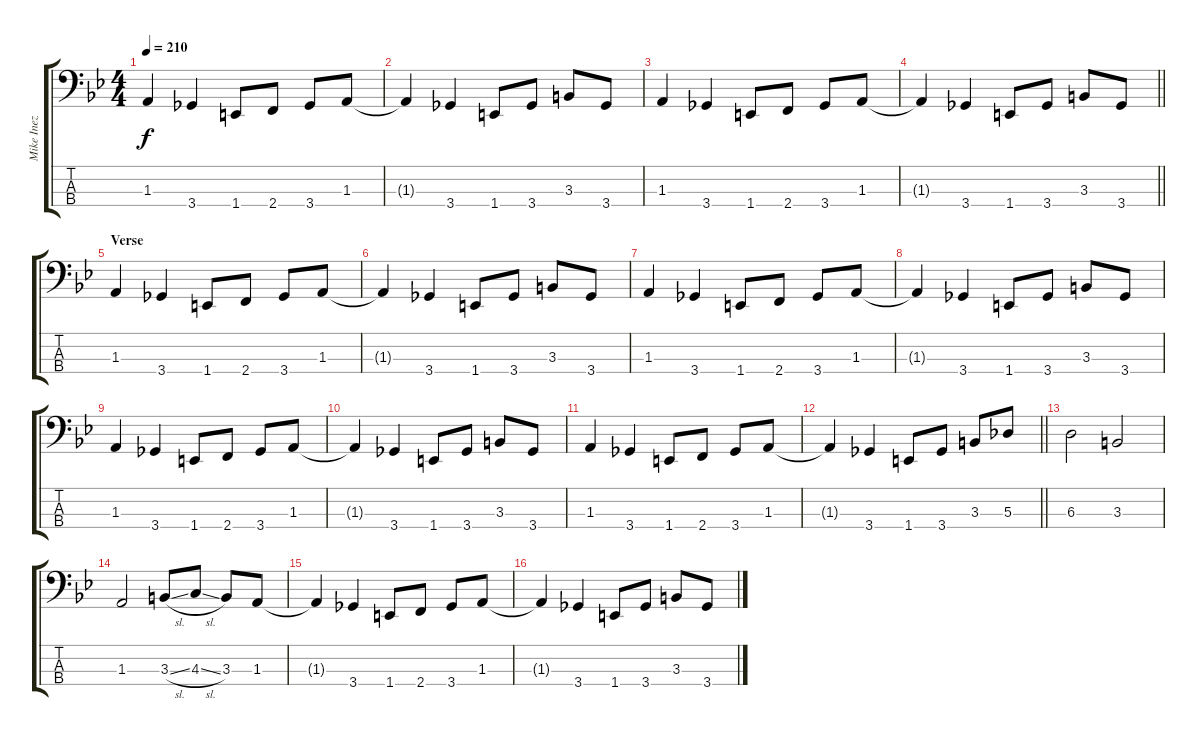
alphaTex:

\track ("Mike Inez - Bass" "Mike Inez ") {instrument electricbasspick}
\staff {score tabs}
\tuning (Gb2 Db2 Ab1 Eb1) {hide}
\ts (4 4)
\tempo 210
\clef f4
\ks bb
1.3.4{dy f} 3.4.4 1.4.8 2.4.8 3.4.8 1.3.8 |
1.3{t}.4 3.4.4 1.4.8 3.4.8 3.3.8 3.4.8 |
1.3.4 3.4.4 1.4.8 2.4.8 3.4.8 1.3.8 |
\barLineRight lightlight
1.3{t}.4 3.4.4 1.4.8 3.4.8 3.3.8 3.4.8 |
\section ("" "Verse")
1.3.4 3.4.4 1.4.8 2.4.8 3.4.8 1.3.8 |
1.3{t}.4 3.4.4 1.4.8 3.4.8 3.3.8 3.4.8 |
1.3.4 3.4.4 1.4.8 2.4.8 3.4.8 1.3.8 |
1.3{t}.4 3.4.4 1.4.8 3.4.8 3.3.8 3.4.8 |
1.3.4 3.4.4 1.4.8 2.4.8 3.4.8 1.3.8 |
1.3{t}.4 3.4.4 1.4.8 3.4.8 3.3.8 3.4.8 |
1.3.4 3.4.4 1.4.8 2.4.8 3.4.8 1.3.8 |
\barLineRight lightlight
1.3{t}.4 3.4.4 1.4.8 3.4.8 3.3.8 5.3.8 |
6.3.2 3.3.2 |
1.3.2 3.3{sl}.8 4.3{sl}.8 3.3.8 1.3.8 |
1.3{t}.4 3.4.4 1.4.8 2.4.8 3.4.8 1.3.8 |
1.3{t}.4 3.4.4 1.4.8 3.4.8 3.3.8 3.4.8
